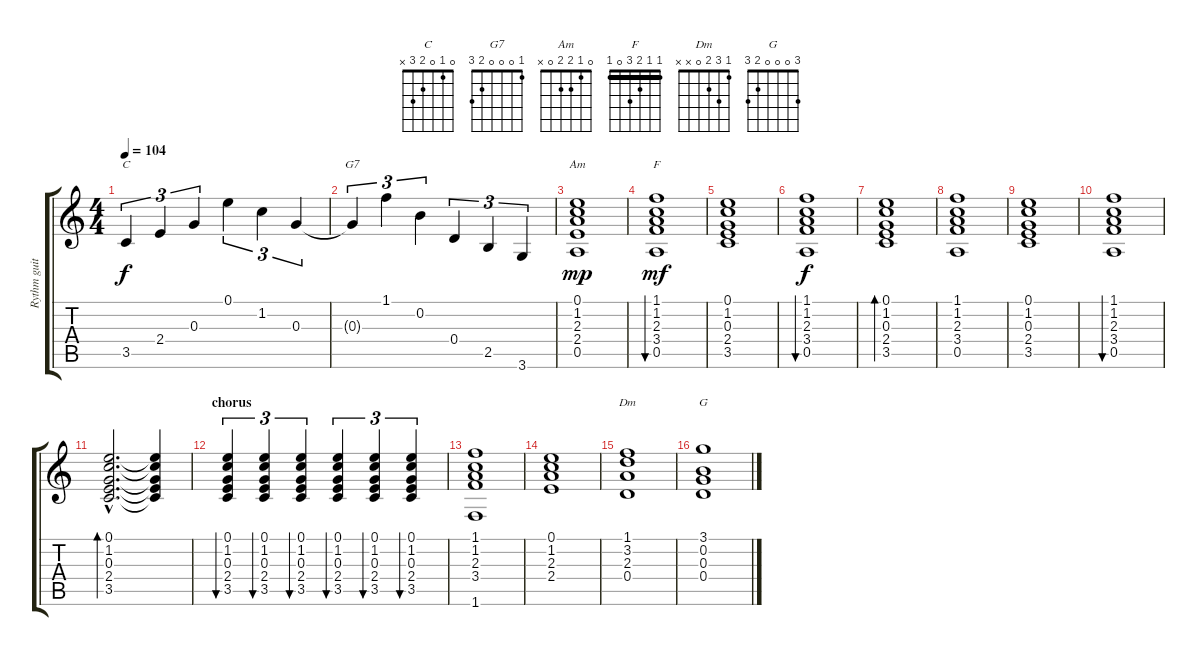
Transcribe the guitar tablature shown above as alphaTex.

\track ("Rythm guitar" "Rythm guit") {instrument acousticguitarnylon}
\staff {score tabs}
\tuning (E4 B3 G3 D3 A2 E2) {hide}
\chord ("C" 0 1 0 2 3 x)
\chord ("G7" 1 0 0 0 2 3)
\chord ("Am" 0 1 2 2 0 x)
\chord ("F" 1 1 2 3 0 1) {barre 1}
\chord ("Dm" 1 3 2 0 x x)
\chord ("G" 3 0 0 0 2 3)
\ts (4 4)
\tempo 104
\clef g2
\ks c
3.5.4{tu (3 2) ch "C" dy f} 2.4.4{tu (3 2)} 0.3.4{tu (3 2)} 0.1.4{tu (3 2)} 1.2.4{tu (3 2)} 0.3.4{tu (3 2)} |
0.3{t}.4{tu (3 2) ch "G7"} 1.1.4{tu (3 2)} 0.2.4{tu (3 2)} 0.4.4{tu (3 2)} 2.5.4{tu (3 2)} 3.6.4{tu (3 2)} |
(0.1 1.2 2.3 2.4 0.5).1{ch "Am" dy mp} |
(1.1 1.2 2.3 3.4 0.5).1{bu 60 ch "F" dy mf} |
(0.1 1.2 0.3 2.4 3.5).1 |
(1.1 1.2 2.3 3.4 0.5).1{bu 60 dy f} |
(0.1 1.2 0.3 2.4 3.5).1{bd 60} |
(1.1 1.2 2.3 3.4 0.5).1 |
(0.1 1.2 0.3 2.4 3.5).1 |
(1.1 1.2 2.3 3.4 0.5).1{bu 60} |
(0.1{hac} 1.2{hac} 0.3{hac} 2.4{hac} 3.5{hac}).2{d bd 60} (0.1{t} 1.2{t} 0.3{t} 2.4{t} 3.5{t}).4 |
\section ("" "chorus")
(0.1 1.2 0.3 2.4 3.5).4{tu (3 2) bu 60} (0.1 1.2 0.3 2.4 3.5).4{tu (3 2) bu 60} (0.1 1.2 0.3 2.4 3.5).4{tu (3 2) bu 60} (0.1 1.2 0.3 2.4 3.5).4{tu (3 2) bu 60} (0.1 1.2 0.3 2.4 3.5).4{tu (3 2) bu 60} (0.1 1.2 0.3 2.4 3.5).4{tu (3 2) bu 60} |
(1.1 1.2 2.3 3.4 1.6).1 |
(0.1 1.2 2.3 2.4).1 |
(1.1 3.2 2.3 0.4).1{ch "Dm"} |
(3.1 0.2 0.3 0.4).1{ch "G"}
